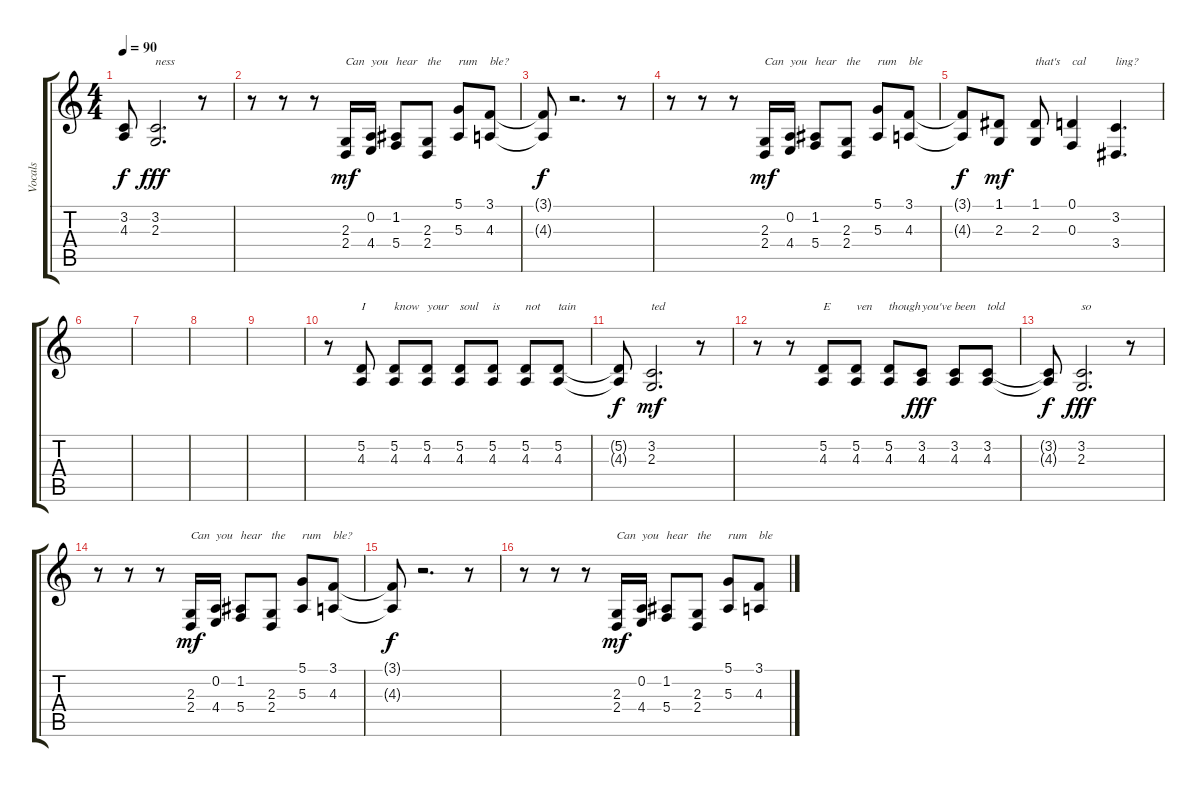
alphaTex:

\track ("Vocals" "Vocals") {instrument voiceoohs}
\staff {score tabs}
\tuning (D4 A3 F3 C3 G2 D2) {hide}
\ts (4 4)
\tempo 90
\clef g2
\ks c
(3.2{t} 4.3{t}).8{dy f} (3.2 2.3).2{d txt "ness" dy fff} r.8 |
r.8 r.8 r.8 (2.3 2.4).16{txt "Can" dy mf} (0.2 4.4).16{txt "you"} (1.2 5.4).8{txt "hear"} (2.3 2.4).8{txt "the"} (5.1 5.3).8{txt "rum"} (3.1 4.3).8{txt "ble?"} |
(3.1{t} 4.3{t}).8{dy f} r.2{d} r.8 |
r.8 r.8 r.8 (2.3 2.4).16{txt "Can" dy mf} (0.2 4.4).16{txt "you"} (1.2 5.4).8{txt "hear"} (2.3 2.4).8{txt "the"} (5.1 5.3).8{txt "rum"} (3.1 4.3).8{txt "ble"} |
(3.1{t} 4.3{t}).8{dy f} (1.1 2.3).8{dy mf} (1.1 2.3).8{txt "that's"} (0.1 0.3).4{txt "cal"} (3.2 3.4).4{d txt "ling?"} |
|
|
|
|
r.8 (5.2 4.3).8{txt "I"} (5.2 4.3).8{txt "know"} (5.2 4.3).8{txt "your"} (5.2 4.3).8{txt "soul"} (5.2 4.3).8{txt "is"} (5.2 4.3).8{txt "not"} (5.2 4.3).8{txt "tain"} |
(5.2{t} 4.3{t}).8{dy f} (3.2 2.3).2{d txt "ted" dy mf} r.8 |
r.8 r.8 (5.2 4.3).8{txt "E"} (5.2 4.3).8{txt "ven"} (5.2 4.3).8{txt "though"} (3.2 4.3).8{txt "you've" dy fff} (3.2 4.3).8{txt "been"} (3.2 4.3).8{txt "told"} |
(3.2{t} 4.3{t}).8{dy f} (3.2 2.3).2{d txt "so" dy fff} r.8 |
r.8 r.8 r.8 (2.3 2.4).16{txt "Can" dy mf} (0.2 4.4).16{txt "you"} (1.2 5.4).8{txt "hear"} (2.3 2.4).8{txt "the"} (5.1 5.3).8{txt "rum"} (3.1 4.3).8{txt "ble?"} |
(3.1{t} 4.3{t}).8{dy f} r.2{d} r.8 |
r.8 r.8 r.8 (2.3 2.4).16{txt "Can" dy mf} (0.2 4.4).16{txt "you"} (1.2 5.4).8{txt "hear"} (2.3 2.4).8{txt "the"} (5.1 5.3).8{txt "rum"} (3.1 4.3).8{txt "ble"}
